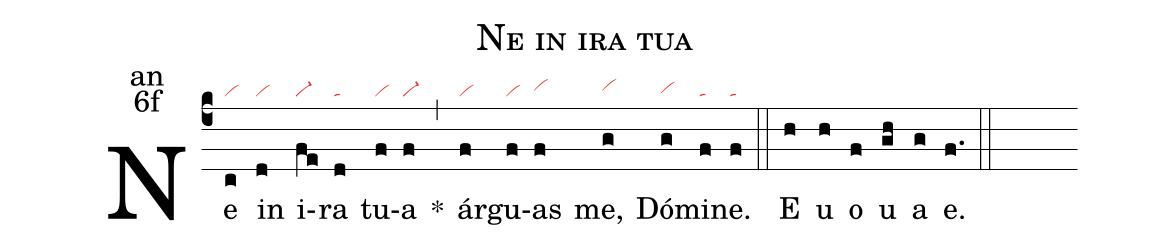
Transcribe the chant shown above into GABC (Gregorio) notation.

name:Ne in ira tua;
office-part:an;
mode:6f;
nabc-lines:1;
%%
(c4) Ne(c|vi) in(d|vi) i(fe|vi-)ra(d|ta) tu(f|vi)a(f|vi-) *(,) ár(f|vi)gu(f|vi)as(f|vihh) me,(g|vihh) Dó(g|vihg)mi(f|ta)ne.(f|ta) (::)<eu>E(h) u(h) o(f) u(gh) a(g) e.</eu>(f.) (::)
